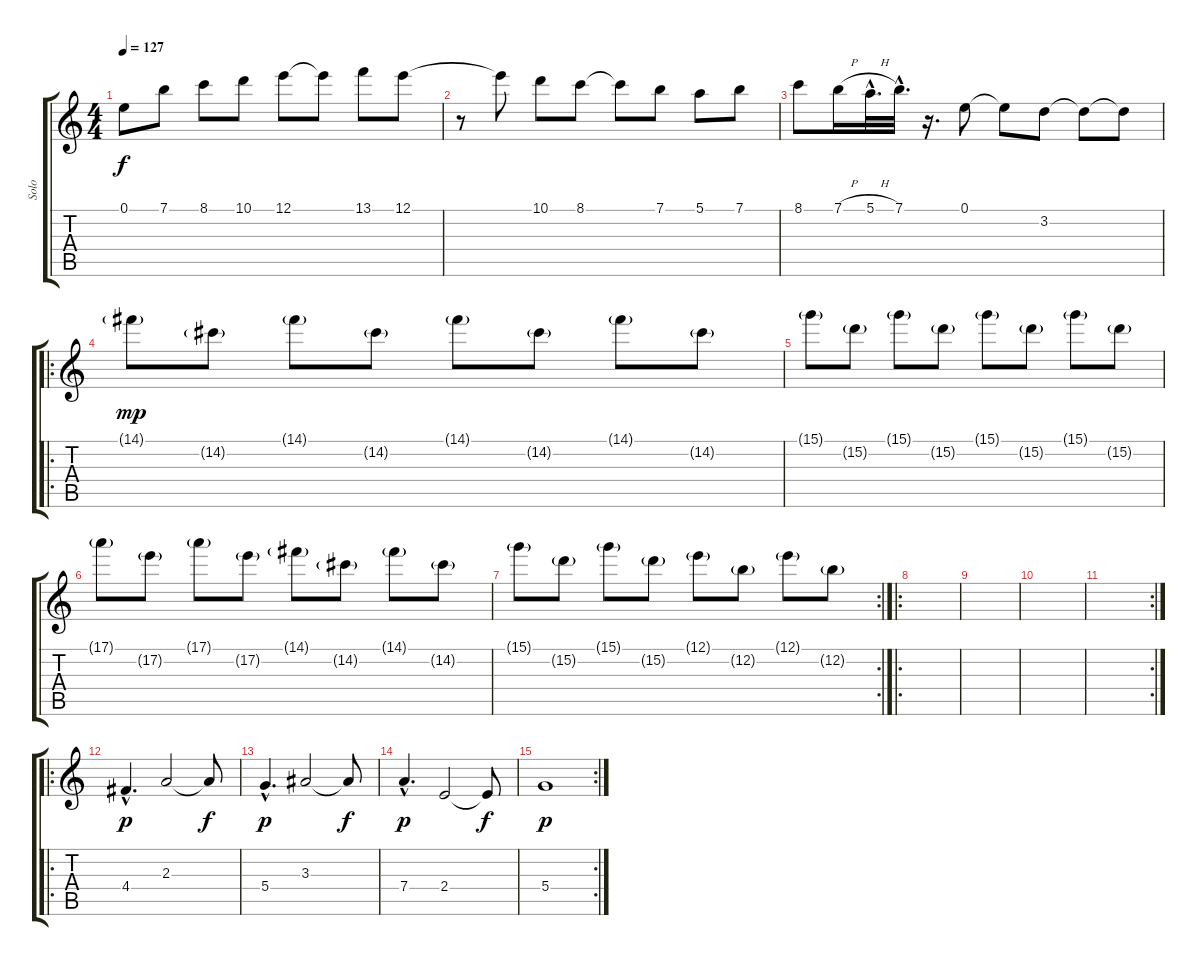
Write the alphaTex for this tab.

\track ("Solo" "Solo") {instrument overdrivenguitar}
\staff {score tabs}
\tuning (E4 B3 G3 D3 A2 E2) {hide}
\ts (4 4)
\tempo 127
\clef g2
\ks c
0.1{t}.8{dy f} 7.1.8 8.1.8 10.1.8 12.1.8 12.1{t}.8 13.1.8 12.1.8 |
r.8 12.1{t}.8 10.1.8 8.1.8 8.1{t}.8 7.1.8 5.1.8 7.1.8 |
8.1.8 7.1{h}.16 5.1{h hac}.32{d} 7.1{hac}.32{d} r.16{d} 0.1.8 0.1{t}.8 3.2.8 3.2{t}.8 3.2{t}.8 |
\ro
14.1{g}.8{dy mp} 14.2{g}.8 14.1{g}.8 14.2{g}.8 14.1{g}.8 14.2{g}.8 14.1{g}.8 14.2{g}.8 |
15.1{g}.8 15.2{g}.8 15.1{g}.8 15.2{g}.8 15.1{g}.8 15.2{g}.8 15.1{g}.8 15.2{g}.8 |
17.1{g}.8 17.2{g}.8 17.1{g}.8 17.2{g}.8 14.1{g}.8 14.2{g}.8 14.1{g}.8 14.2{g}.8 |
\rc 2
15.1{g}.8 15.2{g}.8 15.1{g}.8 15.2{g}.8 12.1{g}.8 12.2{g}.8 12.1{g}.8 12.2{g}.8 |
\ro
|
|
|
\rc 2
|
\ro
4.4{hac}.4{d dy p} 2.3.2 2.3{t}.8{dy f} |
5.4{hac}.4{d dy p} 3.3.2 3.3{t}.8{dy f} |
7.4{hac}.4{d dy p} 2.4.2 2.4{t}.8{dy f} |
\rc 2
5.4.1{dy p}
